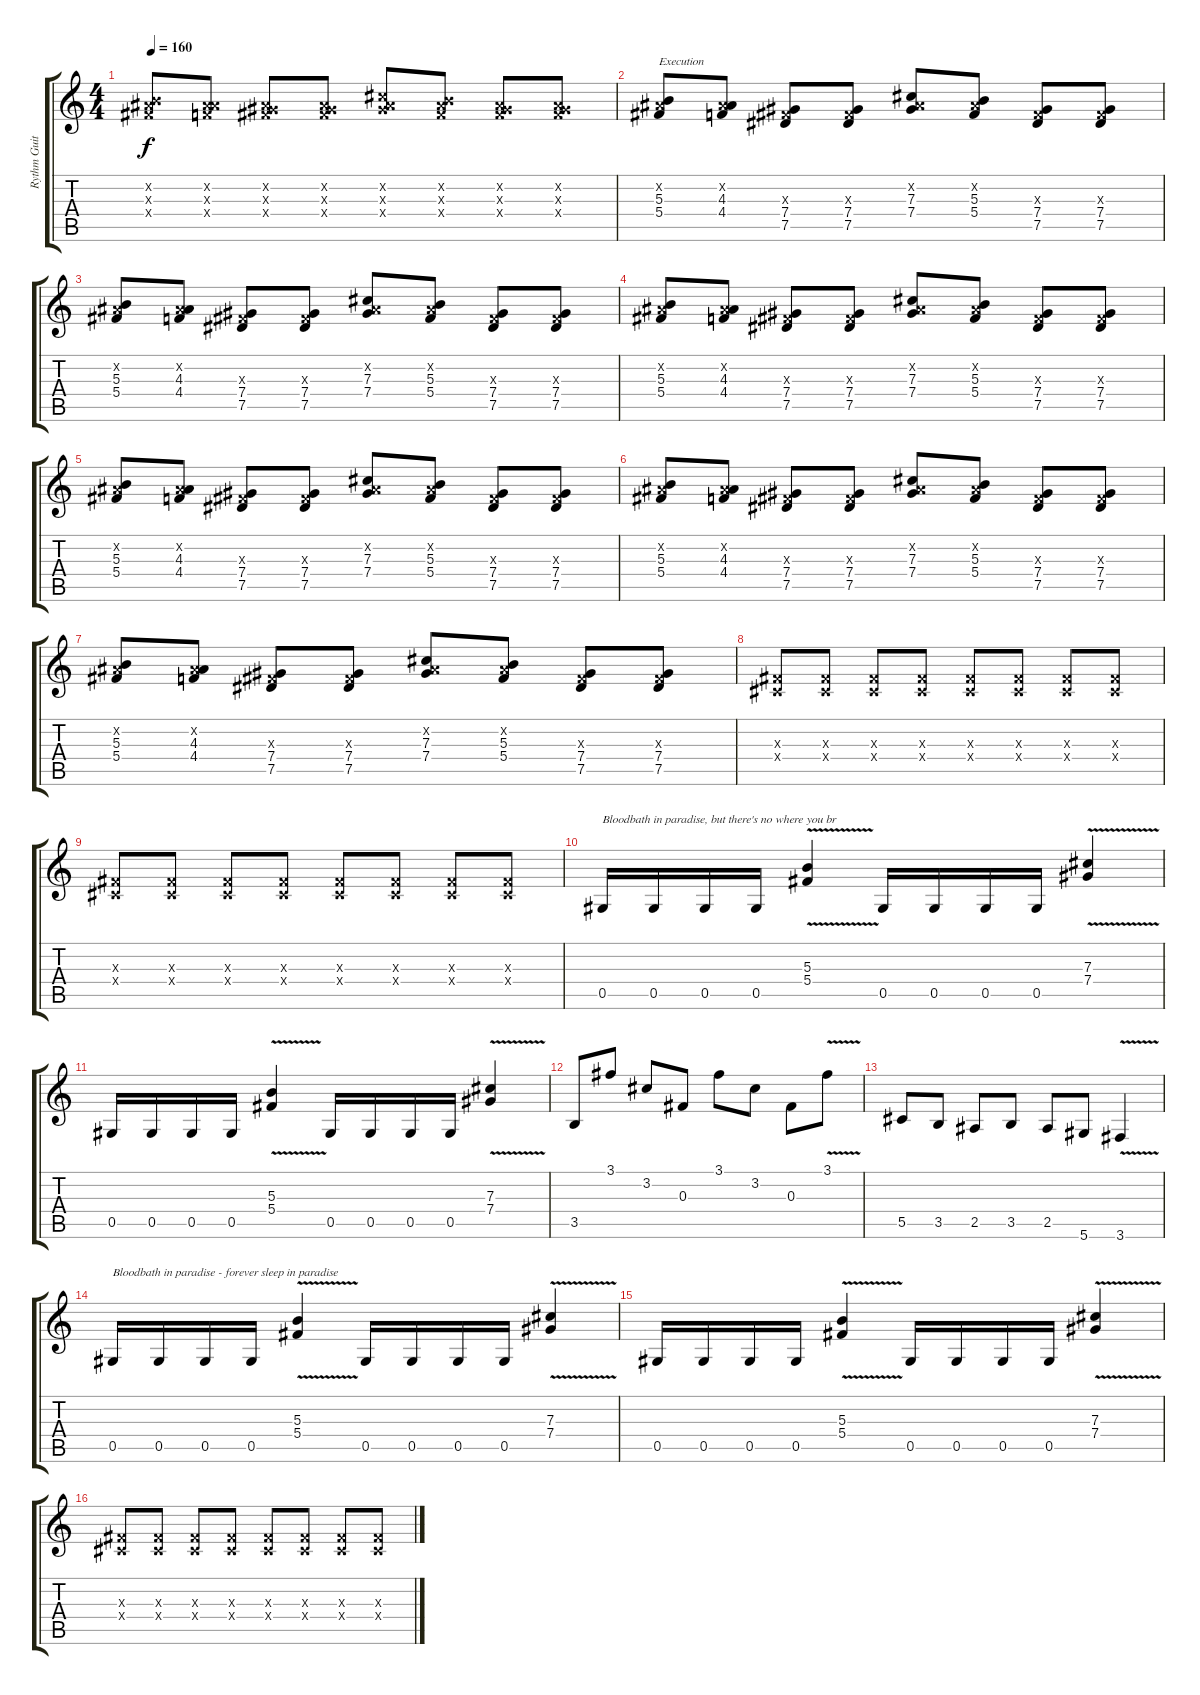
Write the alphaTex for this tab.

\track ("Rythm Guitar" "Rythm Guit") {instrument distortionguitar}
\staff {score tabs}
\tuning (Eb4 Bb3 Gb3 Db3 Ab2 Eb2) {hide}
\ts (4 4)
\tempo 160
\clef g2
\ks c
(0.2{x} 5.3{x} 5.4{x}).8{dy f} (0.2{x} 4.3{x} 4.4{x}).8 (0.2{x} 0.3{x} 7.4{x}).8 (0.2{x} 0.3{x} 7.4{x}).8 (0.2{x} 7.3{x} 7.4{x}).8 (0.2{x} 5.3{x} 5.4{x}).8 (0.2{x} 0.3{x} 7.4{x}).8 (0.2{x} 0.3{x} 7.4{x}).8 |
(0.2{x} 5.3 5.4).8{txt "Execution "} (0.2{x} 4.3 4.4).8 (0.3{x} 7.4 7.5).8 (0.3{x} 7.4 7.5).8 (0.2{x} 7.3 7.4).8 (0.2{x} 5.3 5.4).8 (0.3{x} 7.4 7.5).8 (0.3{x} 7.4 7.5).8 |
(0.2{x} 5.3 5.4).8 (0.2{x} 4.3 4.4).8 (0.3{x} 7.4 7.5).8 (0.3{x} 7.4 7.5).8 (0.2{x} 7.3 7.4).8 (0.2{x} 5.3 5.4).8 (0.3{x} 7.4 7.5).8 (0.3{x} 7.4 7.5).8 |
(0.2{x} 5.3 5.4).8 (0.2{x} 4.3 4.4).8 (0.3{x} 7.4 7.5).8 (0.3{x} 7.4 7.5).8 (0.2{x} 7.3 7.4).8 (0.2{x} 5.3 5.4).8 (0.3{x} 7.4 7.5).8 (0.3{x} 7.4 7.5).8 |
(0.2{x} 5.3 5.4).8 (0.2{x} 4.3 4.4).8 (0.3{x} 7.4 7.5).8 (0.3{x} 7.4 7.5).8 (0.2{x} 7.3 7.4).8 (0.2{x} 5.3 5.4).8 (0.3{x} 7.4 7.5).8 (0.3{x} 7.4 7.5).8 |
(0.2{x} 5.3 5.4).8 (0.2{x} 4.3 4.4).8 (0.3{x} 7.4 7.5).8 (0.3{x} 7.4 7.5).8 (0.2{x} 7.3 7.4).8 (0.2{x} 5.3 5.4).8 (0.3{x} 7.4 7.5).8 (0.3{x} 7.4 7.5).8 |
(0.2{x} 5.3 5.4).8 (0.2{x} 4.3 4.4).8 (0.3{x} 7.4 7.5).8 (0.3{x} 7.4 7.5).8 (0.2{x} 7.3 7.4).8 (0.2{x} 5.3 5.4).8 (0.3{x} 7.4 7.5).8 (0.3{x} 7.4 7.5).8 |
(0.3{x} 0.4{x}).8 (0.3{x} 0.4{x}).8 (0.3{x} 0.4{x}).8 (0.3{x} 0.4{x}).8 (0.3{x} 0.4{x}).8 (0.3{x} 0.4{x}).8 (0.3{x} 0.4{x}).8 (0.3{x} 0.4{x}).8 |
(0.3{x} 0.4{x}).8 (0.3{x} 0.4{x}).8 (0.3{x} 0.4{x}).8 (0.3{x} 0.4{x}).8 (0.3{x} 0.4{x}).8 (0.3{x} 0.4{x}).8 (0.3{x} 0.4{x}).8 (0.3{x} 0.4{x}).8 |
0.5.16{txt "Bloodbath in paradise, but there's no where you br"} 0.5.16 0.5.16 0.5.16 (5.3{v} 5.4{v}).4 0.5.16 0.5.16 0.5.16 0.5.16 (7.3{v} 7.4{v}).4 |
0.5.16 0.5.16 0.5.16 0.5.16 (5.3{v} 5.4{v}).4 0.5.16 0.5.16 0.5.16 0.5.16 (7.3{v} 7.4{v}).4 |
3.5.8 3.1.8 3.2.8 0.3.8 3.1.8 3.2.8 0.3.8 3.1{v}.8 |
5.5.8 3.5.8 2.5.8 3.5.8 2.5.8 5.6.8 3.6{v}.4 |
0.5.16{txt "Bloodbath in paradise - forever sleep in paradise "} 0.5.16 0.5.16 0.5.16 (5.3{v} 5.4{v}).4 0.5.16 0.5.16 0.5.16 0.5.16 (7.3{v} 7.4{v}).4 |
0.5.16 0.5.16 0.5.16 0.5.16 (5.3{v} 5.4{v}).4 0.5.16 0.5.16 0.5.16 0.5.16 (7.3{v} 7.4{v}).4 |
(0.3{x} 0.4{x}).8 (0.3{x} 0.4{x}).8 (0.3{x} 0.4{x}).8 (0.3{x} 0.4{x}).8 (0.3{x} 0.4{x}).8 (0.3{x} 0.4{x}).8 (0.3{x} 0.4{x}).8 (0.3{x} 0.4{x}).8
